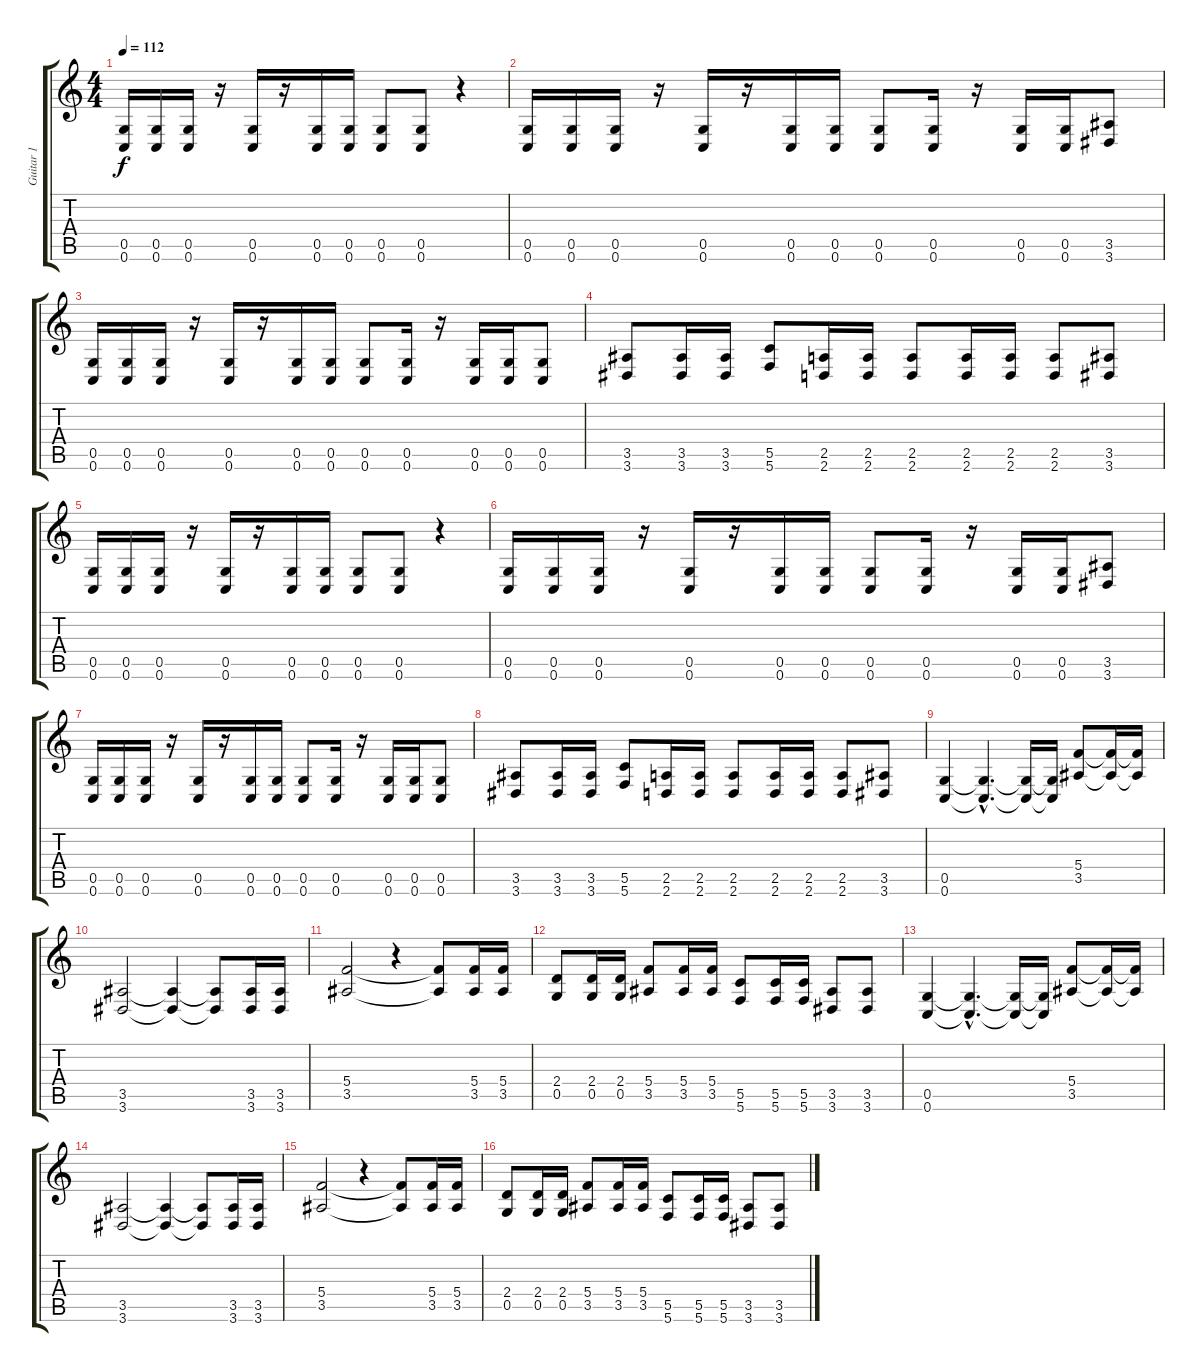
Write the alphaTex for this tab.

\track ("Guitar 1" "Guitar 1") {instrument distortionguitar}
\staff {score tabs}
\tuning (D4 A3 F3 C3 G2 C2) {hide}
\ts (4 4)
\tempo 112
\clef g2
\ks c
(0.5 0.6).16{dy f} (0.5 0.6).16 (0.5 0.6).16 r.16 (0.5 0.6).16 r.16 (0.5 0.6).16 (0.5 0.6).16 (0.5 0.6).8 (0.5 0.6).8 r.4 |
(0.5 0.6).16 (0.5 0.6).16 (0.5 0.6).16 r.16 (0.5 0.6).16 r.16 (0.5 0.6).16 (0.5 0.6).16 (0.5 0.6).8 (0.5 0.6).16 r.16 (0.5 0.6).16 (0.5 0.6).16 (3.5 3.6).8 |
(0.5 0.6).16 (0.5 0.6).16 (0.5 0.6).16 r.16 (0.5 0.6).16 r.16 (0.5 0.6).16 (0.5 0.6).16 (0.5 0.6).8 (0.5 0.6).16 r.16 (0.5 0.6).16 (0.5 0.6).16 (0.5 0.6).8 |
(3.5 3.6).8 (3.5 3.6).16 (3.5 3.6).16 (5.5 5.6).8 (2.5 2.6).16 (2.5 2.6).16 (2.5 2.6).8 (2.5 2.6).16 (2.5 2.6).16 (2.5 2.6).8 (3.5 3.6).8 |
(0.5 0.6).16 (0.5 0.6).16 (0.5 0.6).16 r.16 (0.5 0.6).16 r.16 (0.5 0.6).16 (0.5 0.6).16 (0.5 0.6).8 (0.5 0.6).8 r.4 |
(0.5 0.6).16 (0.5 0.6).16 (0.5 0.6).16 r.16 (0.5 0.6).16 r.16 (0.5 0.6).16 (0.5 0.6).16 (0.5 0.6).8 (0.5 0.6).16 r.16 (0.5 0.6).16 (0.5 0.6).16 (3.5 3.6).8 |
(0.5 0.6).16 (0.5 0.6).16 (0.5 0.6).16 r.16 (0.5 0.6).16 r.16 (0.5 0.6).16 (0.5 0.6).16 (0.5 0.6).8 (0.5 0.6).16 r.16 (0.5 0.6).16 (0.5 0.6).16 (0.5 0.6).8 |
(3.5 3.6).8 (3.5 3.6).16 (3.5 3.6).16 (5.5 5.6).8 (2.5 2.6).16 (2.5 2.6).16 (2.5 2.6).8 (2.5 2.6).16 (2.5 2.6).16 (2.5 2.6).8 (3.5 3.6).8 |
(0.5 0.6).4 (0.5{hac t} 0.6{hac t}).4{d} (0.5{t} 0.6{t}).16 (0.5{t} 0.6{t}).16 (5.4 3.5).8 (5.4{t} 3.5{t}).16 (5.4{t} 3.5{t}).16 |
(3.5 3.6).2 (3.5{t} 3.6{t}).4 (3.5{t} 3.6{t}).8 (3.5 3.6).16 (3.5 3.6).16 |
(5.4 3.5).2 r.4 (5.4{t} 3.5{t}).8 (5.4 3.5).16 (5.4 3.5).16 |
(2.4 0.5).8 (2.4 0.5).16 (2.4 0.5).16 (5.4 3.5).8 (5.4 3.5).16 (5.4 3.5).16 (5.5 5.6).8 (5.5 5.6).16 (5.5 5.6).16 (3.5 3.6).8 (3.5 3.6).8 |
(0.5 0.6).4 (0.5{hac t} 0.6{hac t}).4{d} (0.5{t} 0.6{t}).16 (0.5{t} 0.6{t}).16 (5.4 3.5).8 (5.4{t} 3.5{t}).16 (5.4{t} 3.5{t}).16 |
(3.5 3.6).2 (3.5{t} 3.6{t}).4 (3.5{t} 3.6{t}).8 (3.5 3.6).16 (3.5 3.6).16 |
(5.4 3.5).2 r.4 (5.4{t} 3.5{t}).8 (5.4 3.5).16 (5.4 3.5).16 |
(2.4 0.5).8 (2.4 0.5).16 (2.4 0.5).16 (5.4 3.5).8 (5.4 3.5).16 (5.4 3.5).16 (5.5 5.6).8 (5.5 5.6).16 (5.5 5.6).16 (3.5 3.6).8 (3.5 3.6).8
